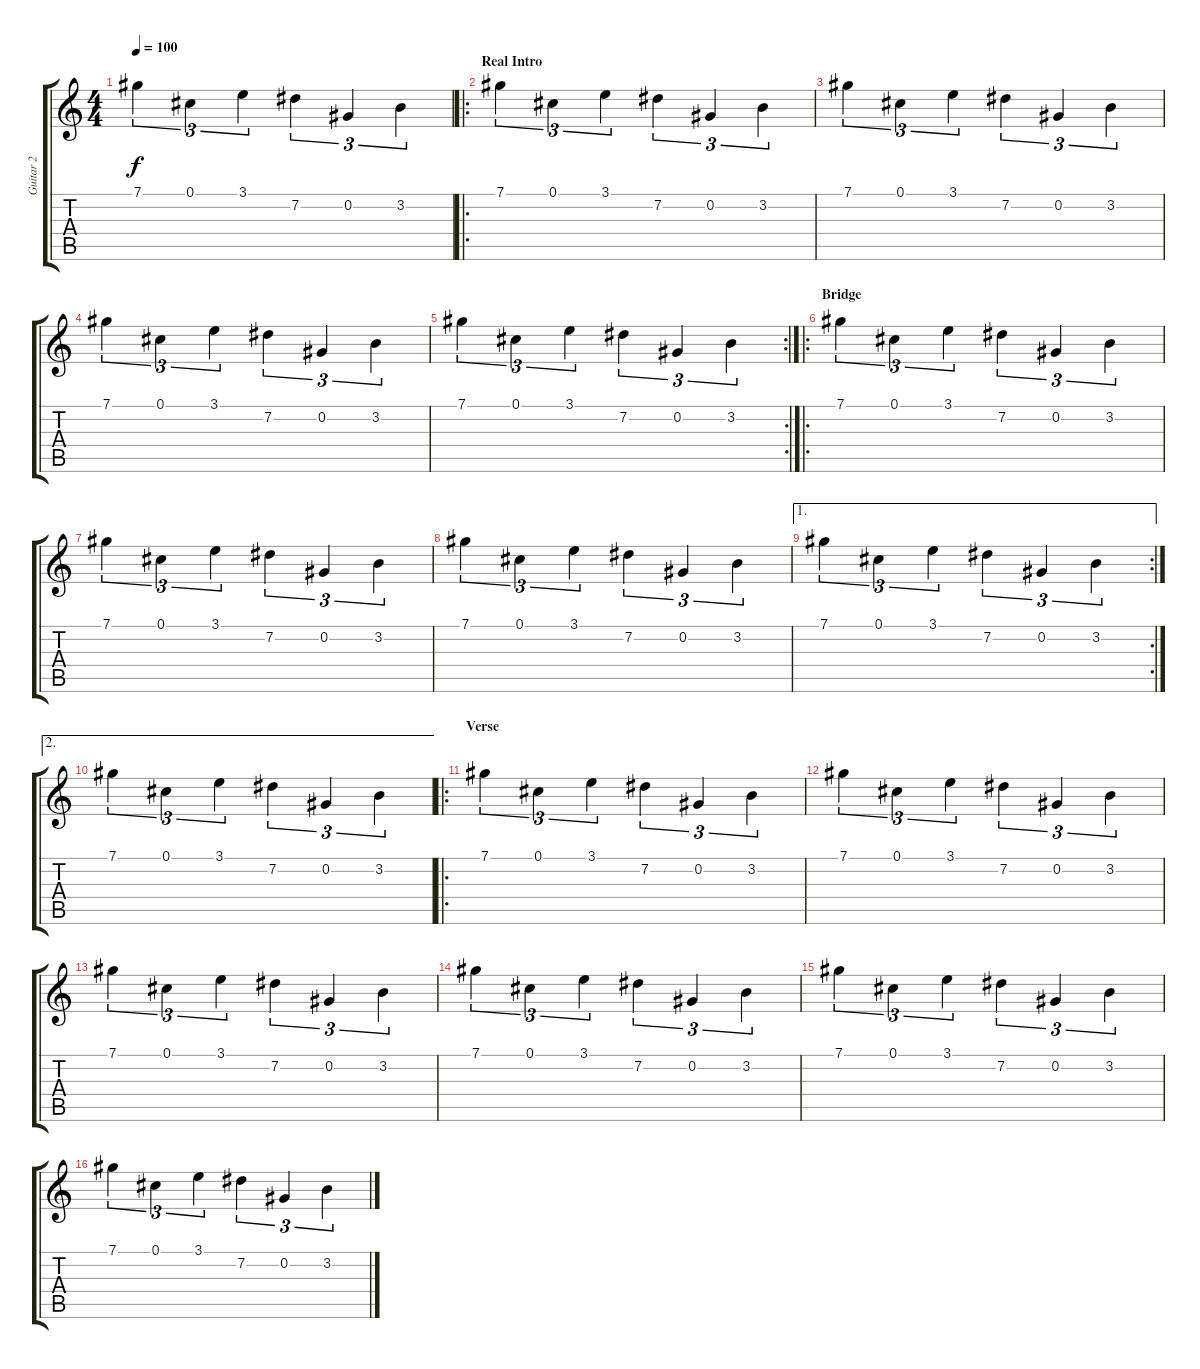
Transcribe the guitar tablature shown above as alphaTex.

\track ("Guitar 2" "Guitar 2") {instrument distortionguitar}
\staff {score tabs}
\tuning (Db4 Ab3 E3 B2 Gb2 Db2) {hide}
\ts (4 4)
\tempo 100
\clef g2
\ks c
7.1.4{tu (3 2) dy f volume 13} 0.1.4{tu (3 2)} 3.1.4{tu (3 2)} 7.2.4{tu (3 2)} 0.2.4{tu (3 2)} 3.2.4{tu (3 2)} |
\ro
\section ("" "Real Intro")
7.1.4{tu (3 2) volume 7} 0.1.4{tu (3 2)} 3.1.4{tu (3 2)} 7.2.4{tu (3 2)} 0.2.4{tu (3 2)} 3.2.4{tu (3 2)} |
7.1.4{tu (3 2)} 0.1.4{tu (3 2)} 3.1.4{tu (3 2)} 7.2.4{tu (3 2)} 0.2.4{tu (3 2)} 3.2.4{tu (3 2)} |
7.1.4{tu (3 2)} 0.1.4{tu (3 2)} 3.1.4{tu (3 2)} 7.2.4{tu (3 2)} 0.2.4{tu (3 2)} 3.2.4{tu (3 2)} |
\rc 2
7.1.4{tu (3 2)} 0.1.4{tu (3 2)} 3.1.4{tu (3 2)} 7.2.4{tu (3 2)} 0.2.4{tu (3 2)} 3.2.4{tu (3 2)} |
\ro
\section ("" "Bridge")
7.1.4{tu (3 2)} 0.1.4{tu (3 2)} 3.1.4{tu (3 2)} 7.2.4{tu (3 2)} 0.2.4{tu (3 2)} 3.2.4{tu (3 2)} |
7.1.4{tu (3 2)} 0.1.4{tu (3 2)} 3.1.4{tu (3 2)} 7.2.4{tu (3 2)} 0.2.4{tu (3 2)} 3.2.4{tu (3 2)} |
7.1.4{tu (3 2)} 0.1.4{tu (3 2)} 3.1.4{tu (3 2)} 7.2.4{tu (3 2)} 0.2.4{tu (3 2)} 3.2.4{tu (3 2)} |
\ae 1
\rc 2
7.1.4{tu (3 2)} 0.1.4{tu (3 2)} 3.1.4{tu (3 2)} 7.2.4{tu (3 2)} 0.2.4{tu (3 2)} 3.2.4{tu (3 2)} |
\ae 2
7.1.4{tu (3 2)} 0.1.4{tu (3 2)} 3.1.4{tu (3 2)} 7.2.4{tu (3 2)} 0.2.4{tu (3 2)} 3.2.4{tu (3 2)} |
\ro
\section ("" "Verse")
7.1.4{tu (3 2)} 0.1.4{tu (3 2)} 3.1.4{tu (3 2)} 7.2.4{tu (3 2)} 0.2.4{tu (3 2)} 3.2.4{tu (3 2)} |
7.1.4{tu (3 2)} 0.1.4{tu (3 2)} 3.1.4{tu (3 2)} 7.2.4{tu (3 2)} 0.2.4{tu (3 2)} 3.2.4{tu (3 2)} |
7.1.4{tu (3 2)} 0.1.4{tu (3 2)} 3.1.4{tu (3 2)} 7.2.4{tu (3 2)} 0.2.4{tu (3 2)} 3.2.4{tu (3 2)} |
7.1.4{tu (3 2)} 0.1.4{tu (3 2)} 3.1.4{tu (3 2)} 7.2.4{tu (3 2)} 0.2.4{tu (3 2)} 3.2.4{tu (3 2)} |
7.1.4{tu (3 2)} 0.1.4{tu (3 2)} 3.1.4{tu (3 2)} 7.2.4{tu (3 2)} 0.2.4{tu (3 2)} 3.2.4{tu (3 2)} |
7.1.4{tu (3 2)} 0.1.4{tu (3 2)} 3.1.4{tu (3 2)} 7.2.4{tu (3 2)} 0.2.4{tu (3 2)} 3.2.4{tu (3 2)}
